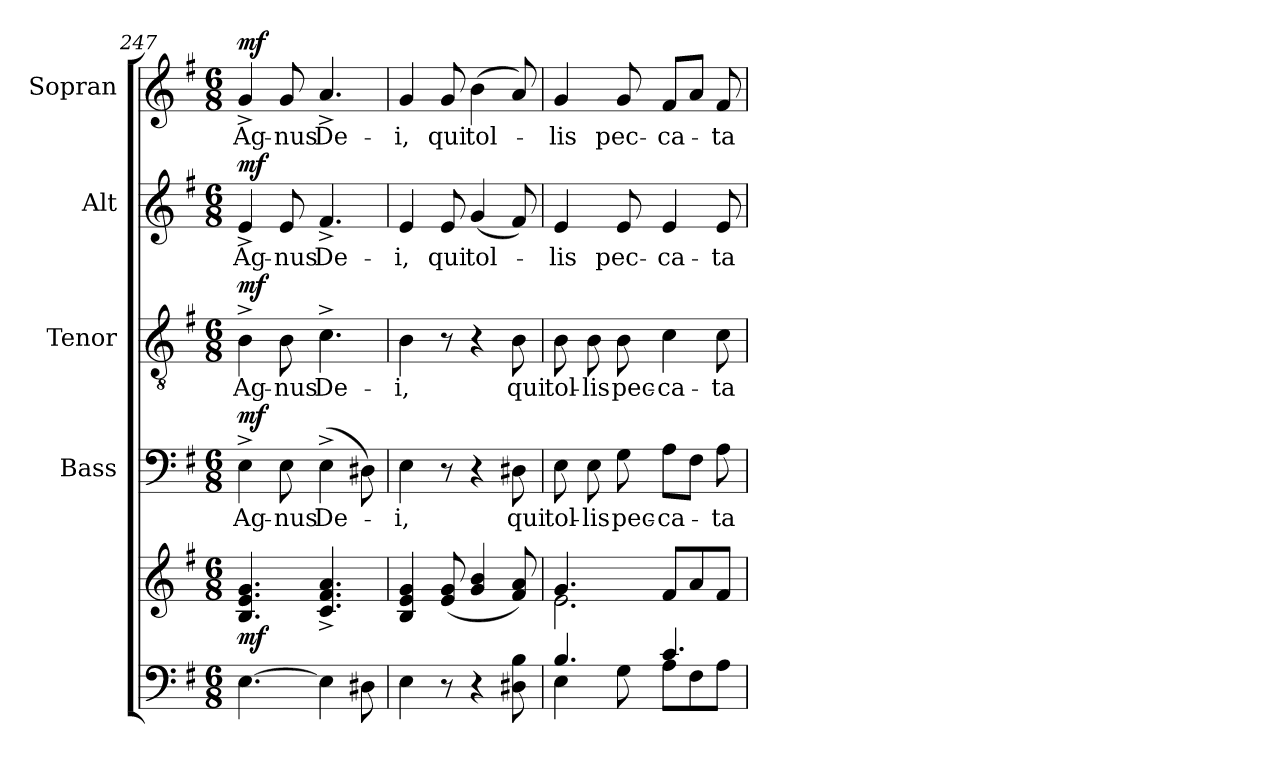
**kern	**kern	**dynam	**kern	**text	**dynam	**kern	**text	**dynam	**kern	**text	**dynam	**kern	**text	**dynam
*part5	*part5	*part5	*part4	*part4	*part4	*part3	*part3	*part3	*part2	*part2	*part2	*part1	*part1	*part1
*staff6	*staff5	*staff5/6	*staff4	*staff4	*staff4	*staff3	*staff3	*staff3	*staff2	*staff2	*staff2	*staff1	*staff1	*staff1
*	*	*	*I"Bass	*	*	*I"Tenor	*	*	*I"Alt	*	*	*I"Sopran	*	*
*	*	*	*I'B.	*	*	*I'T.	*	*	*I'A.	*	*	*I'S.	*	*
*clefF4	*clefG2	*	*clefF4	*	*	*clefGv2	*	*	*clefG2	*	*	*clefG2	*	*
*k[f#]	*k[f#]	*	*k[f#]	*	*	*k[f#]	*	*	*k[f#]	*	*	*k[f#]	*	*
*G:	*G:	*	*G:	*	*	*G:	*	*	*G:	*	*	*G:	*	*
*M6/8	*M6/8	*	*M6/8	*	*	*M6/8	*	*	*M6/8	*	*	*M6/8	*	*
=247	=247	=247	=247	=247	=247	=247	=247	=247	=247	=247	=247	=247	=247	=247
!	!	!LO:DY:b	!	!LO:LY:b	!LO:DY:a	!	!LO:LY:b	!LO:DY:a	!	!LO:LY:b	!LO:DY:a	!	!LO:LY:b	!LO:DY:a
[4.E\	4.B/ 4.e/ 4.g/	mf	4E^>\	Ag-	mf	4B^>\	Ag-	mf	4e^>/	Ag-	mf	4g^>/	Ag-	mf
!	!	!	!	!LO:LY:b	!	!	!LO:LY:b	!	!	!LO:LY:b	!	!	!LO:LY:b	!
.	.	.	8E\	-nus	.	8B\	-nus	.	8e/	-nus	.	8g/	-nus	.
!	!	!	!	!LO:LY:b	!	!	!LO:LY:b	!	!	!LO:LY:b	!	!	!LO:LY:b	!
4E\]	4.c/^< 4.f#/^< 4.a/^<	.	(>4E^>\	De-	.	4.c^>\	De-	.	4.f#^>/	De-	.	4.a^>/	De-	.
8D#X\	.	.	8D#X\)	.	.	.	.	.	.	.	.	.	.	.
=248	=248	=248	=248	=248	=248	=248	=248	=248	=248	=248	=248	=248	=248	=248
!	!	!	!	!LO:LY:b	!	!	!LO:LY:b	!	!	!LO:LY:b	!	!	!LO:LY:b	!
4E\	4B/ 4e/ 4g/	.	4E\	-i,	.	4B\	-i,	.	4e/	-i,	.	4g/	-i,	.
!	!	!	!	!	!	!	!	!	!	!LO:LY:b	!	!	!LO:LY:b	!
8r	(<8e/ 8g/	.	8r	.	.	8r	.	.	8e/	qui	.	8g/	qui	.
!	!	!	!	!	!	!	!	!	!	!LO:LY:b	!	!	!LO:LY:b	!
4r	4g/ 4b/	.	4r	.	.	4r	.	.	(<4g/	tol-	.	(>4b\	tol-	.
!	!	!	!	!LO:LY:b	!	!	!LO:LY:b	!	!	!	!	!	!	!
8D#X\ 8B\	8f#/ 8a/)	.	8D#X\	qui	.	8B\	qui	.	8f#/)	.	.	8a/)	.	.
=249	=249	=249	=249	=249	=249	=249	=249	=249	=249	=249	=249	=249	=249	=249
*^	*^	*	*	*	*	*	*	*	*	*	*	*	*	*
!	!	!	!	!	!	!LO:LY:b	!	!	!LO:LY:b	!	!	!LO:LY:b	!	!	!LO:LY:b	!
4.B/	4E\	4.g/	2.e\	.	8E\	tol-	.	8B\	tol-	.	4e/	-lis	.	4g/	-lis	.
!	!	!	!	!	!	!LO:LY:b	!	!	!LO:LY:b	!	!	!	!	!	!	!
.	.	.	.	.	8E\	-lis	.	8B\	-lis	.	.	.	.	.	.	.
!	!	!	!	!	!	!LO:LY:b	!	!	!LO:LY:b	!	!	!LO:LY:b	!	!	!LO:LY:b	!
.	8G\	.	.	.	8G\	pec-	.	8B\	pec-	.	8e/	pec-	.	8g/	pec-	.
!	!	!	!	!	!	!LO:LY:b	!	!	!LO:LY:b	!	!	!LO:LY:b	!	!	!LO:LY:b	!
4.c/	8A\L	8f#/L	.	.	8A\L	-ca-	.	4c\	-ca-	.	4e/	-ca-	.	8f#/L	-ca-	.
.	8F#\	8a/	.	.	8F#\J	.	.	.	.	.	.	.	.	8a/J	.	.
!	!	!	!	!	!	!LO:LY:b	!	!	!LO:LY:b	!	!	!LO:LY:b	!	!	!LO:LY:b	!
.	8A\J	8f#/J	.	.	8A\	-ta	.	8c\	-ta	.	8e/	-ta	.	8f#/	-ta	.
*v	*v	*	*	*	*	*	*	*	*	*	*	*	*	*	*	*
*	*v	*v	*	*	*	*	*	*	*	*	*	*	*	*	*
=	=	=	=	=	=	=	=	=	=	=	=	=	=	=
*-	*-	*-	*-	*-	*-	*-	*-	*-	*-	*-	*-	*-	*-	*-
